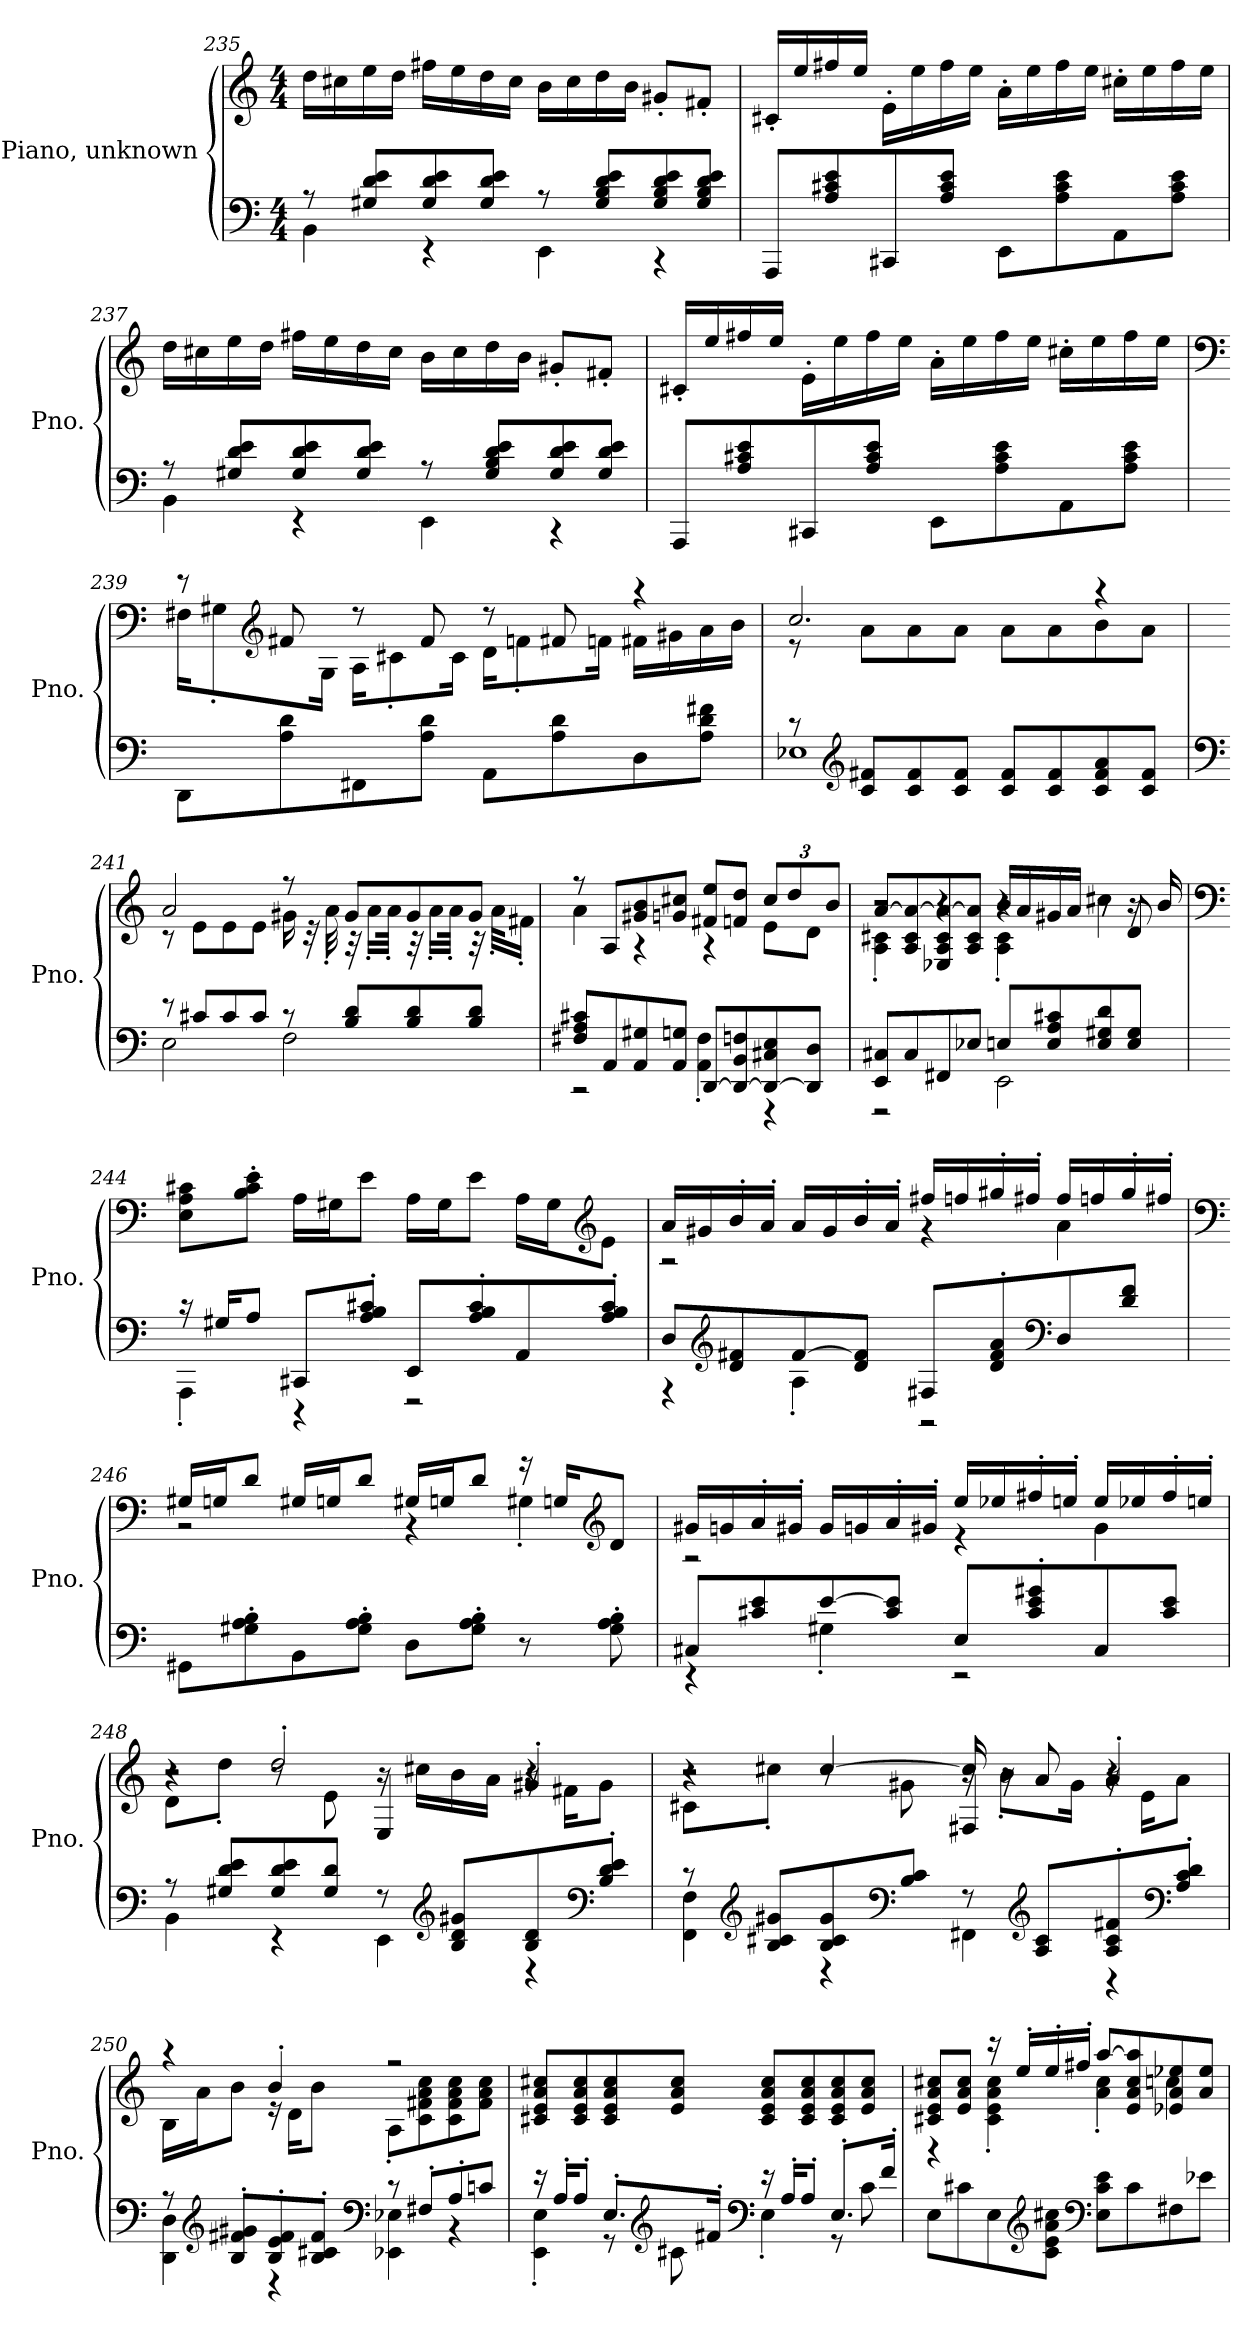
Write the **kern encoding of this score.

**kern	**kern
*part1	*part1
*staff2	*staff1
*I"Piano, unknown	*
*I'Pno.	*
!!LO:LB:g=z
*clefF4	*clefG2
*k[]	*k[]
*M4/4	*M4/4
=235	=235
*^	*
8r	4BB\	16dd\LL
.	.	16cc#X\
8G#X/ 8d/ 8e/L	.	16ee\
.	.	16dd\JJ
8G#/ 8d/ 8e/	4r	16ff#X\LL
.	.	16ee\
8G#/ 8d/ 8e/J	.	16dd\
.	.	16cc#\JJ
8r	4EE\	16b\LL
.	.	16cc#\
8G#/ 8B/ 8d/ 8e/L	.	16dd\
.	.	16b\JJ
8G#/ 8B/ 8d/ 8e/	4r	8g#X'/L
8G#/ 8B/ 8d/ 8e/J	.	8f#X'/J
*v	*v	*
=236	=236
8AAA/L	16c#X'/LL
.	16ee/
8A/ 8c#X/ 8e/	16ff#X/
.	16ee/JJ
8CC#X/	16e'\LL
.	16ee\
8A/ 8c#/ 8e/J	16ff#\
.	16ee\JJ
8EE\L	16a'\LL
.	16ee\
8A\ 8c#\ 8e\	16ff#\
.	16ee\JJ
8AA\	16cc#X'\LL
.	16ee\
8A\ 8c#\ 8e\J	16ff#\
.	16ee\JJ
!!LO:LB:g=z
=237	=237
*^	*
8r	4BB\	16dd\LL
.	.	16cc#X\
8G#X/ 8d/ 8e/L	.	16ee\
.	.	16dd\JJ
8G#/ 8d/ 8e/	4r	16ff#X\LL
.	.	16ee\
8G#/ 8d/ 8e/J	.	16dd\
.	.	16cc#\JJ
8r	4EE\	16b\LL
.	.	16cc#\
8G#/ 8B/ 8d/ 8e/L	.	16dd\
.	.	16b\JJ
8G#/ 8d/ 8e/	4r	8g#X'/L
8G#/ 8d/ 8e/J	.	8f#X'/J
*v	*v	*
=238	=238
8AAA/L	16c#X'/LL
.	16ee/
8A/ 8c#X/ 8e/	16ff#X/
.	16ee/JJ
8CC#X/	16e'\LL
.	16ee\
8A/ 8c#/ 8e/J	16ff#\
.	16ee\JJ
8EE\L	16a'\LL
.	16ee\
8A\ 8c#\ 8e\	16ff#\
.	16ee\JJ
8AA\	16cc#X'\LL
.	16ee\
8A\ 8c#\ 8e\J	16ff#\
.	16ee\JJ
!!LO:LB:g=z
=239	=239
*	*clefF4
*	*^
8DD\L	8r	16F#X\KL
.	.	8G#X'\
*	*clefG2	*
8A\ 8d\	8f#X/	.
.	.	16G#\Jk
8FF#X\	8r	16A\KL
.	.	8c#X'\
8A\ 8d\J	8f#/	.
.	.	16c#\Jk
8AA\L	8r	16d\KL
.	.	8fn'\
8A\ 8d\	8f#X/	.
.	.	16fn\Jk
8D\	4r	16f#X\LL
.	.	16g#X\
8A\ 8d\ 8f#X\J	.	16a\
.	.	16b\JJ
=240	=240	=240
*^	*	*
8r	1E-X	2.cc/	8r
*clefG2	*	*	*
8c/ 8f#X/L	.	.	8a\L
8c/ 8f#/	.	.	8a\
8c/ 8f#/J	.	.	8a\J
8c/ 8f#/L	.	.	8a\L
8c/ 8f#/	.	.	8a\
8c/ 8f#/ 8a/	.	4r	8b\
8c/ 8f#/J	.	.	8a\J
!!LO:PB:g=z	!!
=241	=241	=241	=241
*clefF4	*	*	*
8r	2E\	2a/	8r
8c#X/L	.	.	8e\L
8c#/	.	.	8e\
8c#/J	.	.	8e\J
8r	2F\	8r	16g#X\
.	.	.	32r
.	.	.	32a'\
8B/ 8d/L	.	8g#/L	32r
.	.	.	16a'\LL
.	.	.	32a'\JJk
8B/ 8d/	.	8g#/	32r
.	.	.	16a'\LL
.	.	.	32a'\JJk
8B/ 8d/J	.	8g#/J	32r
.	.	.	32a'\KLL
.	.	.	16f#X'\JJ
=242	=242	=242	=242
8F#X/ 8A/ 8c#X/L	2r	8r	4a\
8AA/	.	8A/L	.
8AA/ 8G#X/	.	8g#X/ 8b/	4r
8AA/ 8Gn/J	.	8gn/ 8cc#X/J	.
[8DD/L	4AA\' 4F#\'	8f#X/ 8ee/L	4r
8DD/_ 8BB/ 8Fn/	.	8fn/ 8dd/J	.
*	*	*Xbrackettup	*
8DD/_ 8C#X/ 8E/	4r	12cc#/L	8e\L
.	.	12dd/	.
8DD/] 8D/J	.	.	8d\J
.	.	12b/J	.
!!LO:LB:g=z
=243	=243	=243	=243
*	*	*	*^
8EE/ 8C#X/L	2r	[8a/L	4A\' 4c#X\'	2r
8C#/	.	8A/ 8c#/ 8a/_	.	.
8FF#X/	.	8E-X/ 8A/ 8c#/ 8a/_	4r	.
8E-X/J	.	8A/ 8c#/ 8a/]J	.	.
8En/L	2EE\	16b/LL	4A\' 4c#\'	4r
.	.	16a/	.	.
8E/ 8A/ 8c#X/	.	16g#X/	.	.
.	.	16a/JJ	.	.
8E/ 8G#X/ 8d/	.	8r	4cc#X\	8r
8E/ 8G#/J	.	16r	.	8d/
.	.	16b/	.	.
*	*	*v	*v	*v
=244	=244	=244
*	*	*clefF4
16r	4AAA'\	8E\ 8A\ 8c#X\L
16G#X/KL	.	.
8A/J	.	8B\' 8c#\' 8e\'J
8CC#X/L	4r	16A\LL
.	.	16G#X\J
8A/' 8B/' 8c#X/'J	.	8e\J
8EE/L	2r	16A\LL
.	.	16G#\J
8A/' 8B/' 8c#/'	.	8e\J
8AA/	.	16A\LL
.	.	16G#\J
*	*	*clefG2
8A/' 8B/' 8c#/'J	.	8e\J
!!LO:LB:g=z
=245	=245	=245
*	*	*^
8D/L	4r	16a/LL	2r
.	.	16g#X/	.
*clefG2	*	*	*
8d/ 8f#X/	.	16b'/	.
.	.	16a'/JJ	.
[8f#/	4A'\	16a/LL	.
.	.	16g#/	.
8d/ 8f#/]J	.	16b'/	.
.	.	16a'/JJ	.
8F#X/L	2r	16ff#X/LL	4r
.	.	16ffn/	.
8d/' 8f#/' 8a/'	.	16gg#X'/	.
.	.	16ff#X'/JJ	.
*clefF4	*	*	*
8D/	.	16ff#/LL	4a\
.	.	16ffn/	.
8d/ 8f#/J	.	16gg#'/	.
.	.	16ff#X'/JJ	.
*v	*v	*	*
=246	=246	=246
*	*clefF4	*
8GG#X\L	16G#X/LL	2r
.	16Gn/J	.
8G#X\' 8A\' 8B\'	8d/J	.
8BB\	16G#X/LL	.
.	16Gn/J	.
8G#\' 8A\' 8B\'J	8d/J	.
8D\L	16G#X/LL	4r
.	16Gn/J	.
8G#\' 8A\' 8B\'J	8d/J	.
8r	16r	4G#X'\
.	16Gn/KL	.
*	*clefG2	*
8G#\' 8A\' 8B\'	8d/J	.
!!LO:LB:g=z	!!
=247	=247	=247
*^	*	*
8C#X/L	4r	16g#X/LL	2r
.	.	16gn/	.
8c#X/ 8e/	.	16a'/	.
.	.	16g#X'/JJ	.
[8e/	4G#X'\	16g#/LL	.
.	.	16gn/	.
8c#/ 8e/]J	.	16a'/	.
.	.	16g#X'/JJ	.
8E/L	2r	16ee/LL	4r
.	.	16ee-X/	.
8c#/' 8e/' 8g#X/'	.	16ff#X'/	.
.	.	16een'/JJ	.
8C#/	.	16ee/LL	4g#\
.	.	16ee-X/	.
8c#/ 8e/J	.	16ff#'/	.
.	.	16een'/JJ	.
=248	=248	=248	=248
*	*	*	*^
8r	4BB\	4r	8d\L	2r
8G#X/ 8d/ 8e/L	.	.	8dd'\J	.
8G#/ 8d/ 8e/	4r	2dd'/	8r	.
8G#/ 8d/J	.	.	8e\	.
8r	4EE\	.	16r	4E/
.	.	.	16cc#X\LL	.
*clefG2	*	*	*	*
8B/ 8d/ 8g#X/L	.	.	16b\	.
.	.	.	16a\JJ	.
8B/ 8d/	4r	4g#X'/	16r	4r
.	.	.	16f#X\KL	.
*clefF4	*	*	*	*
8B/' 8d/' 8e/'J	.	.	8g#\J	.
!!LO:LB:g=z	!!	!!
=249	=249	=249	=249	=249
8r	4FF\ 4F\	4r	8c#X\L	2r
*clefG2	*	*	*	*
8B/ 8c#X/ 8g#X/L	.	.	8cc#X'\J	.
8B/ 8c#/ 8g#/	4r	[4cc#/	8r	.
*clefF4	*	*	*	*
8B/ 8c#/J	.	.	8g#X\	.
8r	4FF#X\	16cc#/]	16r	4F#X/
.	.	16r	8b'\L	.
*clefG2	*	*	*	*
8A/ 8c#/L	.	8a/	.	.
.	.	.	16g#\Jk	.
8A/' 8c#/' 8f#X/'	4r	4a'/	16r	4r
.	.	.	16e\KL	.
*clefF4	*	*	*	*
8A/' 8c#/' 8d/'J	.	.	8a\J	.
*	*	*	*v	*v
=250	=250	=250	=250
8r	4DD\ 4D\	4r	16B\LL
.	.	.	16a\J
*clefG2	*	*	*
8B/' 8f#X/' 8g#X/'L	.	.	8b\J
8B/' 8e/' 8f#/'	4r	4b'/	16r
.	.	.	16d\KL
8B/' 8c#X/' 8f#/'J	.	.	8b\J
*clefF4	*	*	*
8r	4EE-X\ 4E-X\	2r	8A'\L
8F#X'/L	.	.	8c\ 8f#X\ 8a\ 8cc\
8A'/	4r	.	8c\ 8f#\ 8a\ 8cc\
8cn/J	.	.	8f#\ 8a\ 8cc\J
*	*	*v	*v
!!LO:LB:g=z
=251	=251	=251
16r	4EE\' 4E\'	8c#X/ 8e/ 8a/ 8cc#X/L
16A'/KL	.	.
8A'/J	.	8c#/ 8e/ 8a/ 8cc#/
8.E'/L	8r	8c#/ 8e/ 8a/ 8cc#/
*clefG2	*	*
.	8c#X\	8e/ 8a/ 8cc#/J
16f#X'/Jk	.	.
*clefF4	*	*
16r	4E'\	8c#/ 8e/ 8a/ 8cc#/L
16A'/KL	.	.
8A'/J	.	8c#/ 8e/ 8a/ 8cc#/
8.E'/L	8r	8c#/ 8e/ 8a/ 8cc#/
.	8c#\	8e/ 8a/ 8cc#/J
16f#'/Jk	.	.
*v	*v	*
=252	=252
*	*^
8E\L	8c#X/ 8e/ 8a/ 8cc#X/L	4r
8c#X\	8e/ 8a/ 8cc#/J	.
8E\	16r	4c#\' 4e\' 4a\' 4cc#\'
.	16ee'/LL	.
*clefG2	*	*
8c#\ 8e\ 8a\ 8cc#X\J	16ee'/	.
.	16ff#X'/JJ	.
*clefF4	*	*
8E\ 8c#\ 8e\L	[8aa/L	4a\' 4cc#\'
8c#\	8e/ 8a/ 8cc#/ 8aa/]	.
8F#X\	8e-X/ 8a/ 8ee-X/	4ccn\
8e-X\J	8a/ 8ee-/J	.
*	*v	*v
=	=
*-	*-
